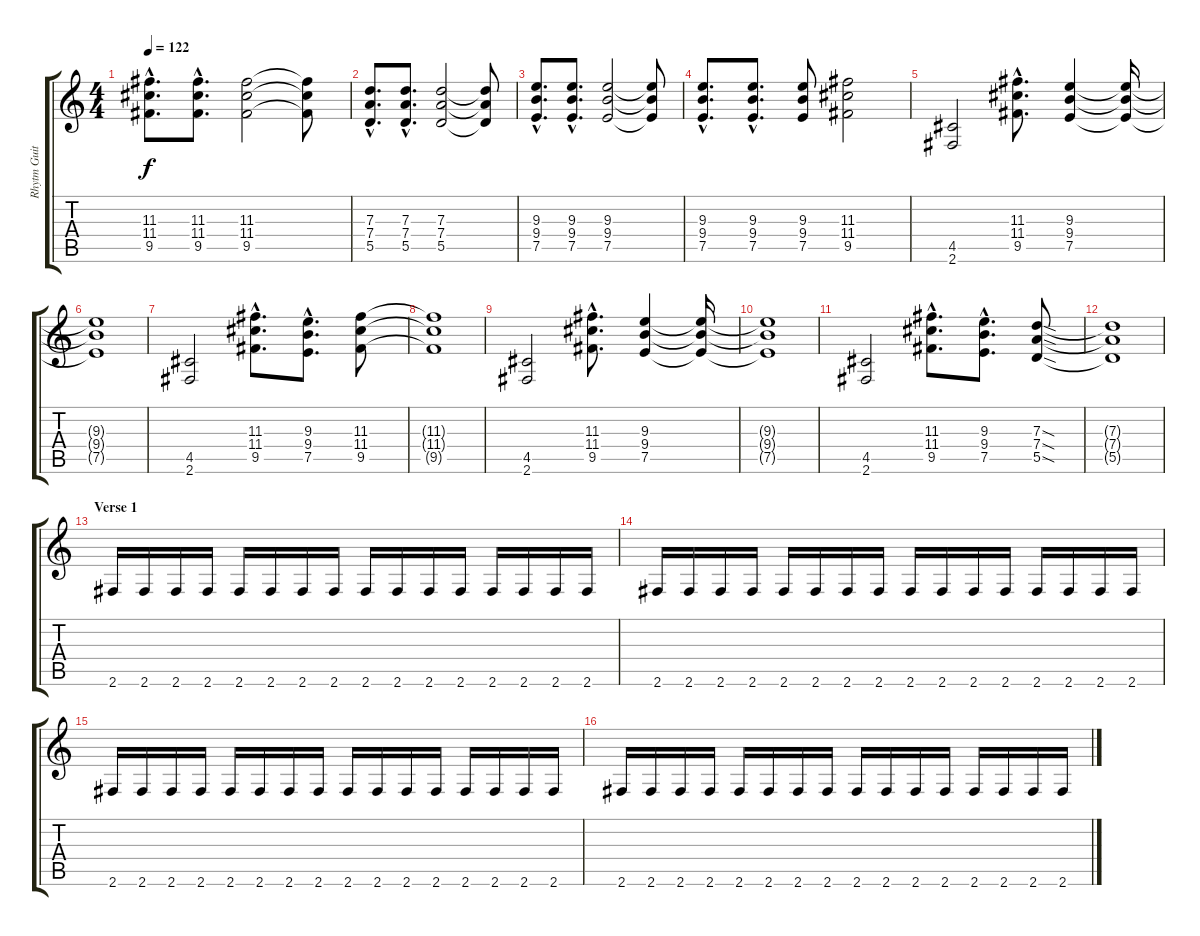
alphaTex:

\track ("Rhytm Guitar" "Rhytm Guit") {instrument distortionguitar}
\staff {score tabs}
\tuning (E4 B3 G3 D3 A2 E2) {hide}
\ts (4 4)
\tempo 122
\clef g2
\ks c
(11.3{hac} 11.4{hac} 9.5{hac}).8{d dy f} (11.3{hac} 11.4{hac} 9.5{hac}).8{d} (11.3 11.4 9.5).2 (11.3{t} 11.4{t} 9.5{t}).8 |
(7.3{hac} 7.4{hac} 5.5{hac}).8{d} (7.3{hac} 7.4{hac} 5.5{hac}).8{d} (7.3 7.4 5.5).2 (7.3{t} 7.4{t} 5.5{t}).8 |
(9.3{hac} 9.4{hac} 7.5{hac}).8{d} (9.3{hac} 9.4{hac} 7.5{hac}).8{d} (9.3 9.4 7.5).2 (9.3{t} 9.4{t} 7.5{t}).8 |
(9.3{hac} 9.4{hac} 7.5{hac}).8{d} (9.3{hac} 9.4{hac} 7.5{hac}).8{d} (9.3 9.4 7.5).8 (11.3 11.4 9.5).2 |
(4.5 2.6).2 (11.3{hac} 11.4{hac} 9.5{hac}).8{d} (9.3 9.4 7.5).4 (9.3{t} 9.4{t} 7.5{t}).16 |
(9.3{t} 9.4{t} 7.5{t}).1 |
(4.5 2.6).2 (11.3{hac} 11.4{hac} 9.5{hac}).8{d} (9.3{hac} 9.4{hac} 7.5{hac}).8{d} (11.3 11.4 9.5).8 |
(11.3{t} 11.4{t} 9.5{t}).1 |
(4.5 2.6).2 (11.3{hac} 11.4{hac} 9.5{hac}).8{d} (9.3 9.4 7.5).4 (9.3{t} 9.4{t} 7.5{t}).16 |
(9.3{t} 9.4{t} 7.5{t}).1 |
(4.5 2.6).2 (11.3{hac} 11.4{hac} 9.5{hac}).8{d} (9.3{hac} 9.4{hac} 7.5{hac}).8{d} (7.3{sod} 7.4{sod} 5.5{sod}).8 |
(7.3{t} 7.4{t} 5.5{t}).1 |
\section ("" "Verse 1")
2.6.16 2.6.16 2.6.16 2.6.16 2.6.16 2.6.16 2.6.16 2.6.16 2.6.16 2.6.16 2.6.16 2.6.16 2.6.16 2.6.16 2.6.16 2.6.16 |
2.6.16 2.6.16 2.6.16 2.6.16 2.6.16 2.6.16 2.6.16 2.6.16 2.6.16 2.6.16 2.6.16 2.6.16 2.6.16 2.6.16 2.6.16 2.6.16 |
2.6.16 2.6.16 2.6.16 2.6.16 2.6.16 2.6.16 2.6.16 2.6.16 2.6.16 2.6.16 2.6.16 2.6.16 2.6.16 2.6.16 2.6.16 2.6.16 |
2.6.16 2.6.16 2.6.16 2.6.16 2.6.16 2.6.16 2.6.16 2.6.16 2.6.16 2.6.16 2.6.16 2.6.16 2.6.16 2.6.16 2.6.16 2.6.16
